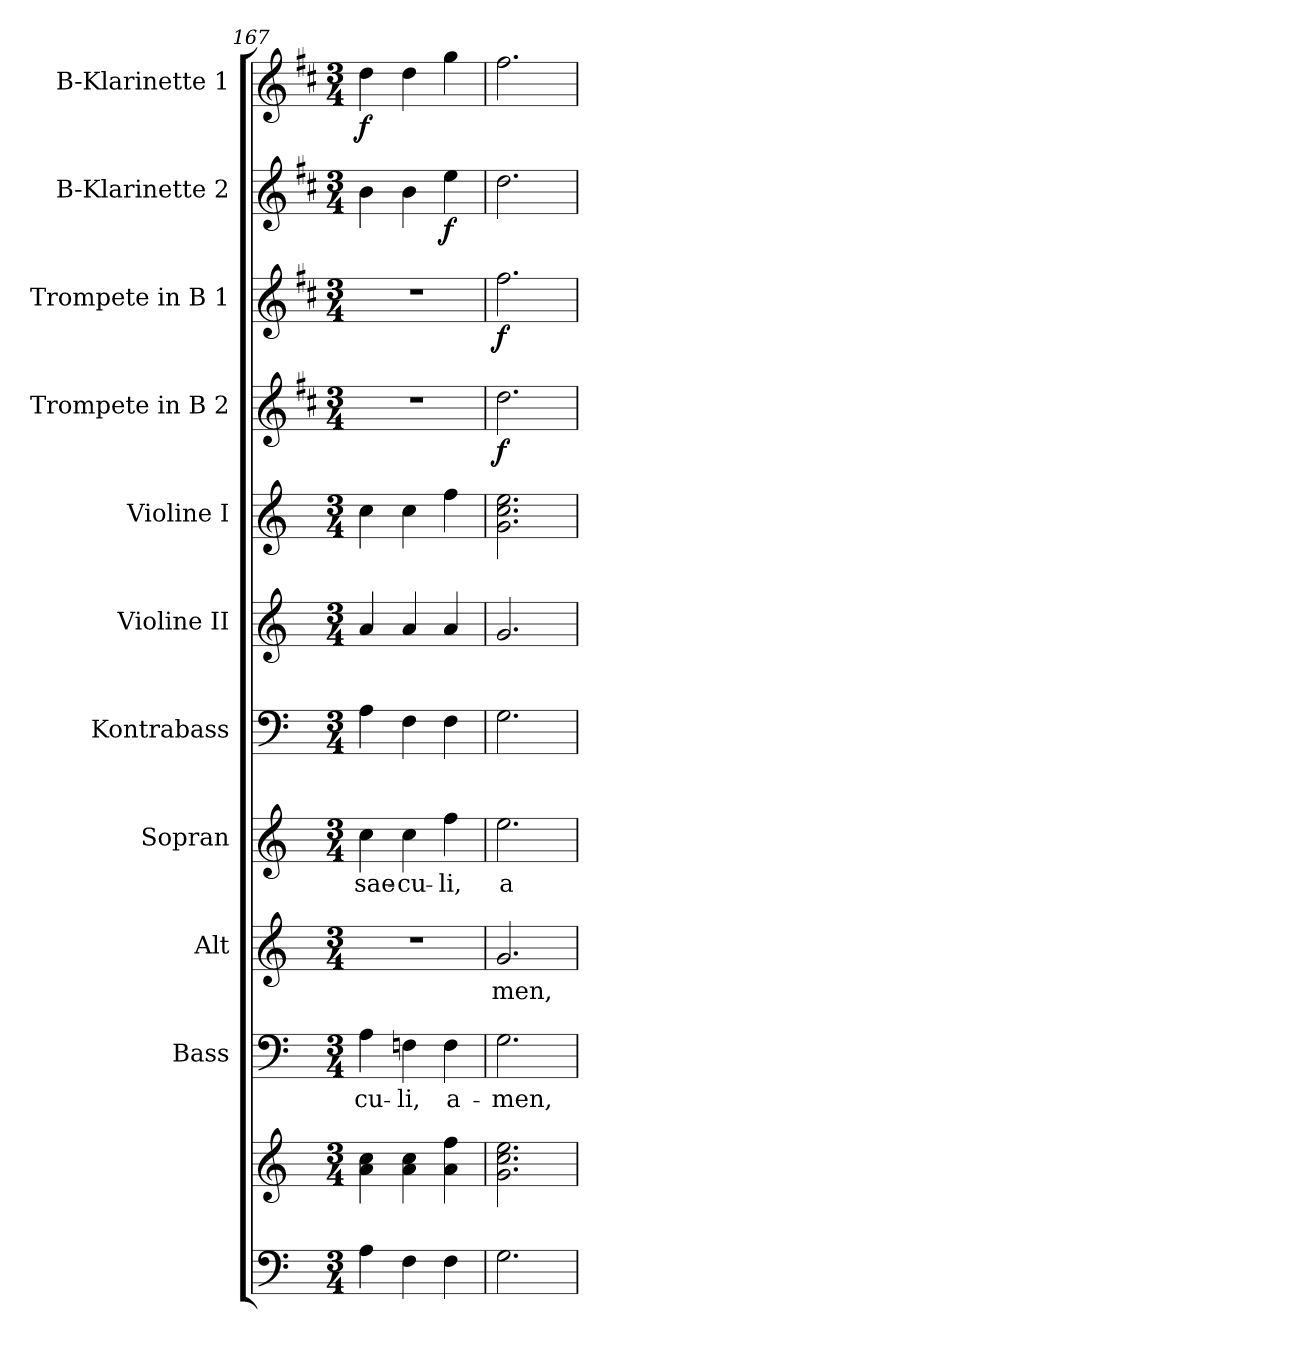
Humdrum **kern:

**kern	**kern	**kern	**text	**kern	**text	**kern	**text	**kern	**kern	**kern	**kern	**dynam	**kern	**dynam	**kern	**dynam	**kern	**dynam
*part11	*part11	*part10	*part10	*part9	*part9	*part8	*part8	*part7	*part6	*part5	*part4	*part4	*part3	*part3	*part2	*part2	*part1	*part1
*staff12	*staff11	*staff10	*staff10	*staff9	*staff9	*staff8	*staff8	*staff7	*staff6	*staff5	*staff4	*staff4	*staff3	*staff3	*staff2	*staff2	*staff1	*staff1
*	*	*I"Bass	*	*I"Alt	*	*I"Sopran	*	*I"Kontrabass	*I"Violine II	*I"Violine I	*I"Trompete in B 2	*	*I"Trompete in B 1	*	*I"B-Klarinette 2	*	*I"B-Klarinette 1	*
*	*	*I'B.	*	*I'A.	*	*I'S.	*	*I'Kb.	*I'Vl. II	*I'Vl. I	*I'Tr. 2	*	*I'Tr. 1	*	*I'B Kl. 2	*	*I'B Kl. 1	*
!!LO:PB:g=z
*clefF4	*clefG2	*clefF4	*	*clefG2	*	*clefG2	*	*clefF4	*clefG2	*clefG2	*clefG2	*	*clefG2	*	*clefG2	*	*clefG2	*
*	*	*	*	*	*	*	*	*ITrd7c12	*	*	*ITrd1c2	*	*ITrd1c2	*	*ITrd1c2	*	*ITrd1c2	*
*k[]	*k[]	*k[]	*	*k[]	*	*k[]	*	*k[]	*k[]	*k[]	*k[]	*	*k[]	*	*k[]	*	*k[]	*
*C:	*C:	*C:	*	*C:	*	*C:	*	*C:	*C:	*C:	*C:	*	*C:	*	*C:	*	*C:	*
*M3/4	*M3/4	*M3/4	*	*M3/4	*	*M3/4	*	*M3/4	*M3/4	*M3/4	*M3/4	*	*M3/4	*	*M3/4	*	*M3/4	*
=167	=167	=167	=167	=167	=167	=167	=167	=167	=167	=167	=167	=167	=167	=167	=167	=167	=167	=167
!	!	!	!LO:LY:b	!	!	!	!LO:LY:b	!	!	!	!	!	!	!	!	!	!	!LO:DY:b
4A\	4a\ 4cc\	4A\	-cu-	2.r	.	4cc\	sae-	4AA\	4a/	4cc\	2.r	.	2.r	.	4a\	.	4cc\	f
!	!	!	!LO:LY:b	!	!	!	!LO:LY:b	!	!	!	!	!	!	!	!	!	!	!
4F\	4a\ 4cc\	4Fn\	-li,	.	.	4cc\	-cu-	4FF\	4a/	4cc\	.	.	.	.	4a\	.	4cc\	.
!	!	!	!LO:LY:b	!	!	!	!LO:LY:b	!	!	!	!	!	!	!	!	!LO:DY:b	!	!
4F\	4a\ 4ff\	4F\	a-	.	.	4ff\	-li,	4FF\	4a/	4ff\	.	.	.	.	4dd\	f	4ff\	.
=168	=168	=168	=168	=168	=168	=168	=168	=168	=168	=168	=168	=168	=168	=168	=168	=168	=168	=168
!	!	!	!LO:LY:b	!	!LO:LY:b	!	!LO:LY:b	!	!	!	!	!LO:DY:b	!	!LO:DY:b	!	!	!	!
2.G\	2.g\ 2.cc\ 2.ee\	2.G\	-men,	2.g/	-men,	2.ee\	a-	2.GG\	2.g/	2.g\ 2.cc\ 2.ee\	2.cc\	f	2.ee\	f	2.cc\	.	2.ee\	.
=	=	=	=	=	=	=	=	=	=	=	=	=	=	=	=	=	=	=
*-	*-	*-	*-	*-	*-	*-	*-	*-	*-	*-	*-	*-	*-	*-	*-	*-	*-	*-
